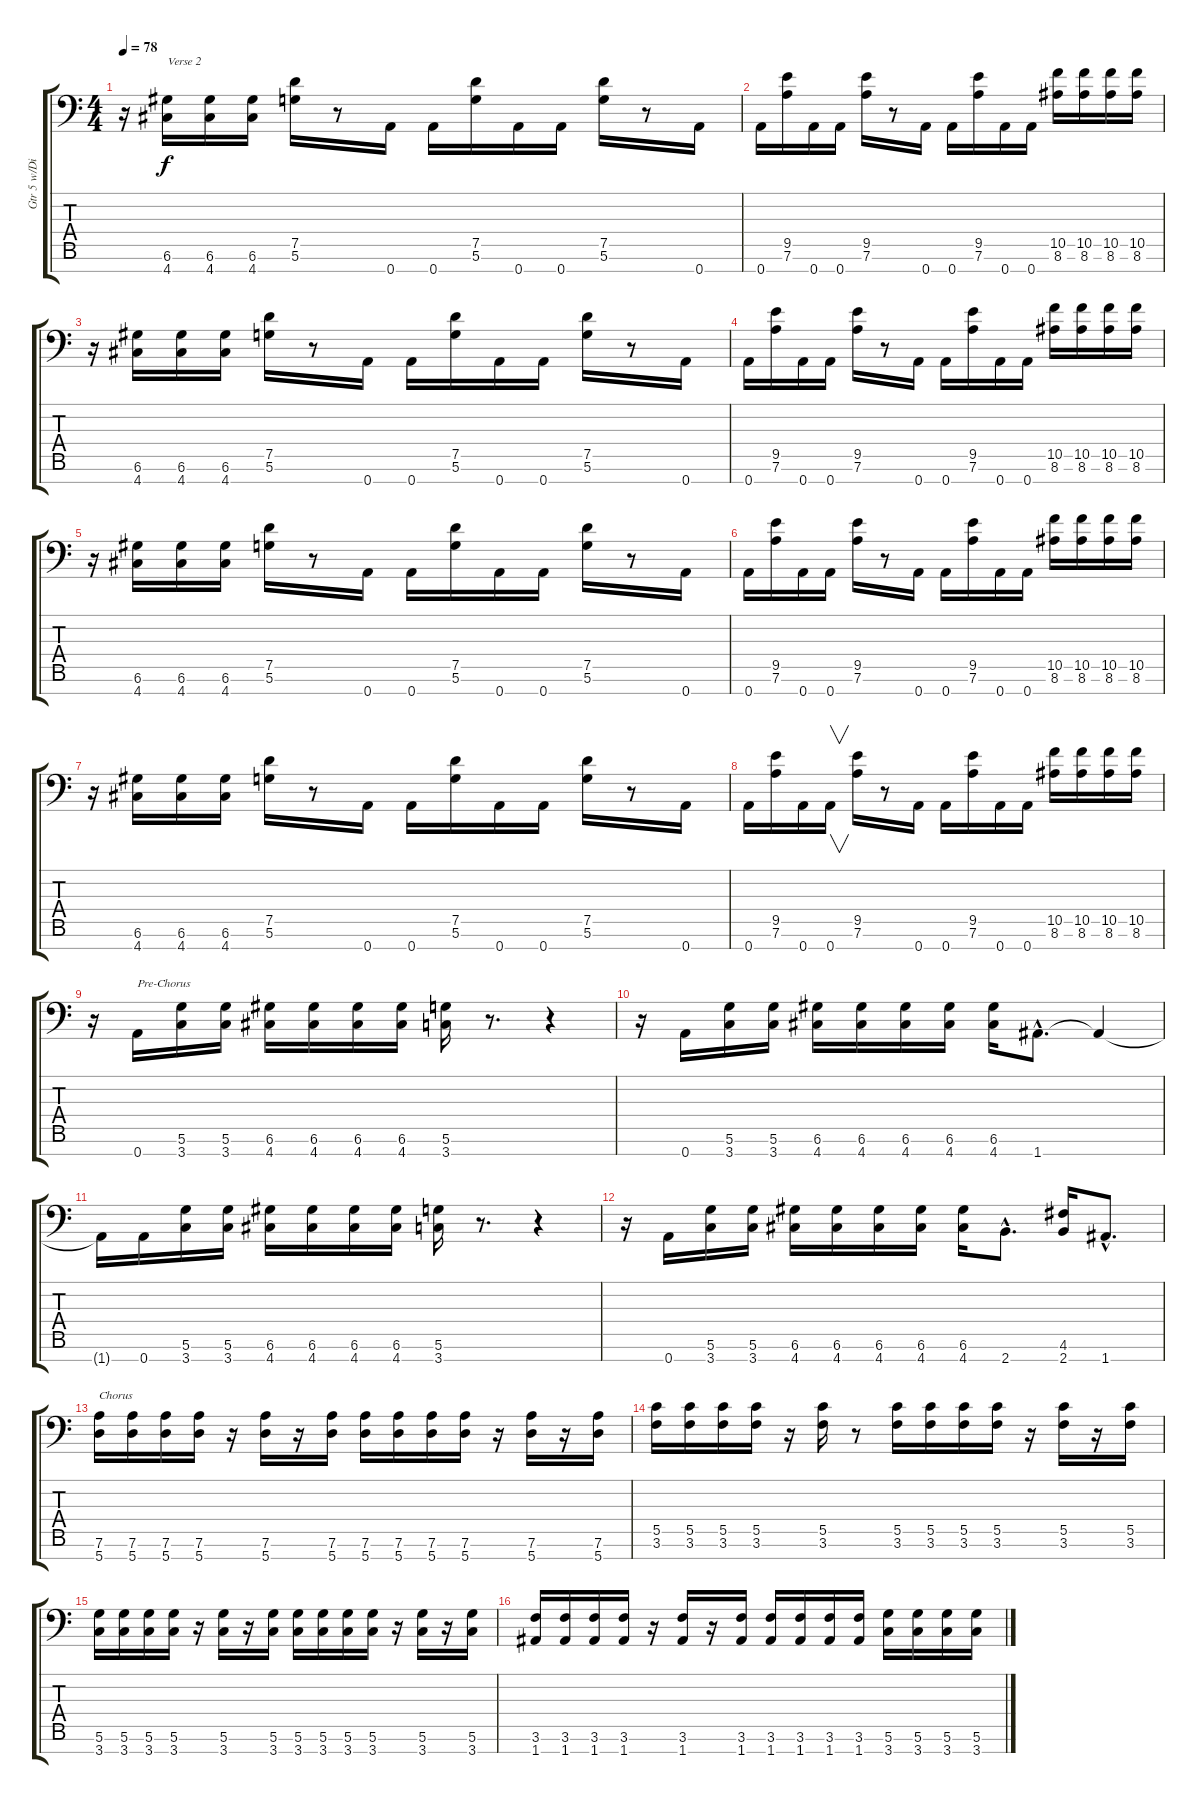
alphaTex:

\track ("Gtr 5 w/Dist." "Gtr 5 w/Di") {instrument electricguitarjazz}
\staff {score tabs}
\tuning (D4 A3 F3 C3 G2 D2 A1) {hide}
\ts (4 4)
\tempo 78
\clef f4
\ks c
r.16{dy f} (6.6 4.7).16{txt "Verse 2"} (6.6 4.7).16 (6.6 4.7).16 (7.5 5.6).16 r.8 0.7.16 0.7.16 (7.5 5.6).16 0.7.16 0.7.16 (7.5 5.6).16 r.8 0.7.16 |
0.7.16 (9.5 7.6).16 0.7.16 0.7.16 (9.5 7.6).16 r.8 0.7.16 0.7.16 (9.5 7.6).16 0.7.16 0.7.16 (10.5 8.6).16 (10.5 8.6).16 (10.5 8.6).16 (10.5 8.6).16 |
r.16 (6.6 4.7).16 (6.6 4.7).16 (6.6 4.7).16 (7.5 5.6).16 r.8 0.7.16 0.7.16 (7.5 5.6).16 0.7.16 0.7.16 (7.5 5.6).16 r.8 0.7.16 |
0.7.16 (9.5 7.6).16 0.7.16 0.7.16 (9.5 7.6).16 r.8 0.7.16 0.7.16 (9.5 7.6).16 0.7.16 0.7.16 (10.5 8.6).16 (10.5 8.6).16 (10.5 8.6).16 (10.5 8.6).16 |
r.16 (6.6 4.7).16 (6.6 4.7).16 (6.6 4.7).16 (7.5 5.6).16 r.8 0.7.16 0.7.16 (7.5 5.6).16 0.7.16 0.7.16 (7.5 5.6).16 r.8 0.7.16 |
0.7.16 (9.5 7.6).16 0.7.16 0.7.16 (9.5 7.6).16 r.8 0.7.16 0.7.16 (9.5 7.6).16 0.7.16 0.7.16 (10.5 8.6).16 (10.5 8.6).16 (10.5 8.6).16 (10.5 8.6).16 |
r.16 (6.6 4.7).16 (6.6 4.7).16 (6.6 4.7).16 (7.5 5.6).16 r.8 0.7.16 0.7.16 (7.5 5.6).16 0.7.16 0.7.16 (7.5 5.6).16 r.8 0.7.16 |
0.7.16 (9.5 7.6).16 0.7.16 0.7.16{v} (9.5 7.6).16 r.8 0.7.16 0.7.16 (9.5 7.6).16 0.7.16 0.7.16 (10.5 8.6).16 (10.5 8.6).16 (10.5 8.6).16 (10.5 8.6).16 |
r.16 0.7.16{txt "Pre-Chorus"} (5.6 3.7).16 (5.6 3.7).16 (6.6 4.7).16 (6.6 4.7).16 (6.6 4.7).16 (6.6 4.7).16 (5.6 3.7).16 r.8{d} r.4 |
r.16 0.7.16 (5.6 3.7).16 (5.6 3.7).16 (6.6 4.7).16 (6.6 4.7).16 (6.6 4.7).16 (6.6 4.7).16 (6.6 4.7).16 1.7{hac}.8{d} 1.7{t}.4 |
1.7{t}.16 0.7.16 (5.6 3.7).16 (5.6 3.7).16 (6.6 4.7).16 (6.6 4.7).16 (6.6 4.7).16 (6.6 4.7).16 (5.6 3.7).16 r.8{d} r.4 |
r.16 0.7.16 (5.6 3.7).16 (5.6 3.7).16 (6.6 4.7).16 (6.6 4.7).16 (6.6 4.7).16 (6.6 4.7).16 (6.6 4.7).16 2.7{hac}.8{d} (4.6 2.7).16 1.7{hac}.8{d} |
(7.6 5.7).16{txt "Chorus"} (7.6 5.7).16 (7.6 5.7).16 (7.6 5.7).16 r.16 (7.6 5.7).16 r.16 (7.6 5.7).16 (7.6 5.7).16 (7.6 5.7).16 (7.6 5.7).16 (7.6 5.7).16 r.16 (7.6 5.7).16 r.16 (7.6 5.7).16 |
(5.5 3.6).16 (5.5 3.6).16 (5.5 3.6).16 (5.5 3.6).16 r.16 (5.5 3.6).16 r.8 (5.5 3.6).16 (5.5 3.6).16 (5.5 3.6).16 (5.5 3.6).16 r.16 (5.5 3.6).16 r.16 (5.5 3.6).16 |
(5.6 3.7).16 (5.6 3.7).16 (5.6 3.7).16 (5.6 3.7).16 r.16 (5.6 3.7).16 r.16 (5.6 3.7).16 (5.6 3.7).16 (5.6 3.7).16 (5.6 3.7).16 (5.6 3.7).16 r.16 (5.6 3.7).16 r.16 (5.6 3.7).16 |
(3.6 1.7).16 (3.6 1.7).16 (3.6 1.7).16 (3.6 1.7).16 r.16 (3.6 1.7).16 r.16 (3.6 1.7).16 (3.6 1.7).16 (3.6 1.7).16 (3.6 1.7).16 (3.6 1.7).16 (5.6 3.7).16 (5.6 3.7).16 (5.6 3.7).16 (5.6 3.7).16
